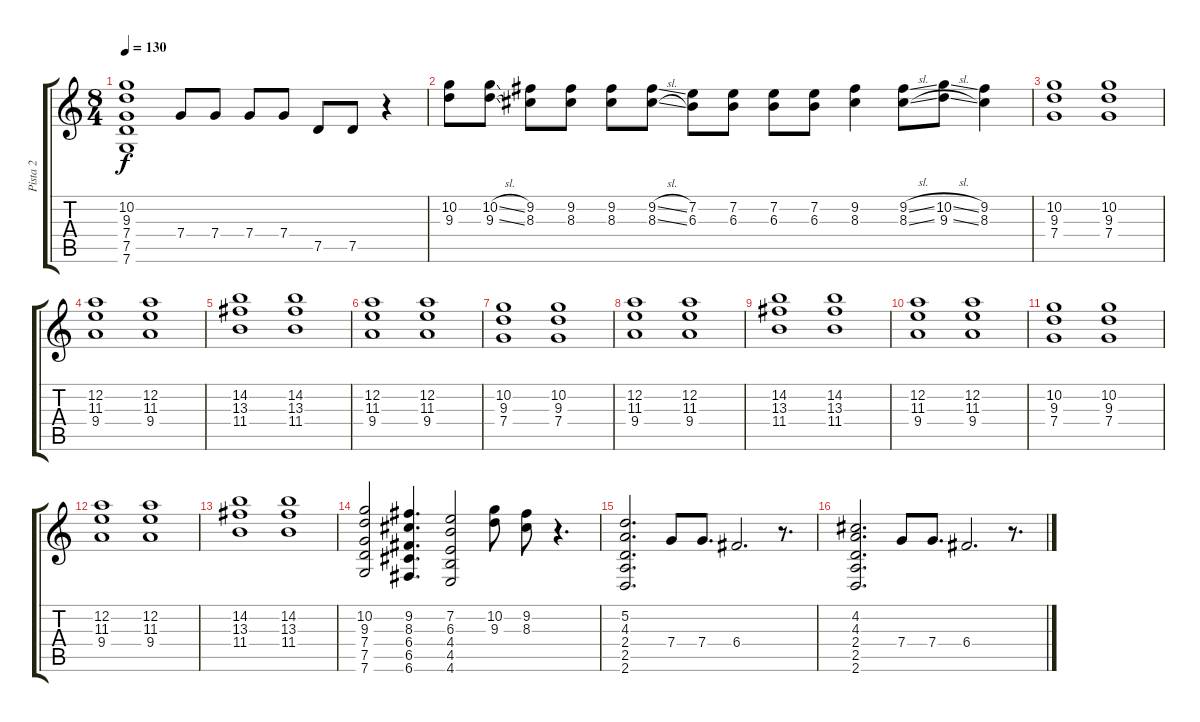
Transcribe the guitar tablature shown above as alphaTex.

\track ("Pista 2" "Pista 2") {instrument acousticguitarnylon}
\staff {score tabs}
\tuning (D4 A3 F3 C3 G2 C2) {hide}
\ts (8 4)
\tempo 130
\clef g2
\ks c
(10.2 9.3 7.4 7.5 7.6).1{dy f} 7.4.8 7.4.8 7.4.8 7.4.8 7.5.8 7.5.8 r.4 |
(10.2 9.3).8 (10.2{sl} 9.3{sl}).8 (9.2 8.3).8 (9.2 8.3).8 (9.2 8.3).8 (9.2{sl} 8.3{sl}).8 (7.2 6.3).8 (7.2 6.3).8 (7.2 6.3).8 (7.2 6.3).8 (9.2 8.3).4 (9.2{sl} 8.3{sl}).8 (10.2{sl} 9.3{sl}).8 (9.2 8.3).4 |
(10.2 9.3 7.4).1 (10.2 9.3 7.4).1 |
(12.2 11.3 9.4).1 (12.2 11.3 9.4).1 |
(14.2 13.3 11.4).1 (14.2 13.3 11.4).1 |
(12.2 11.3 9.4).1 (12.2 11.3 9.4).1 |
(10.2 9.3 7.4).1 (10.2 9.3 7.4).1 |
(12.2 11.3 9.4).1 (12.2 11.3 9.4).1 |
(14.2 13.3 11.4).1 (14.2 13.3 11.4).1 |
(12.2 11.3 9.4).1 (12.2 11.3 9.4).1 |
(10.2 9.3 7.4).1 (10.2 9.3 7.4).1 |
(12.2 11.3 9.4).1 (12.2 11.3 9.4).1 |
(14.2 13.3 11.4).1 (14.2 13.3 11.4).1 |
(10.2 9.3 7.4 7.5 7.6).2 (9.2 8.3 6.4 6.5 6.6).4{d} (7.2 6.3 4.4 4.5 4.6).2 (10.2 9.3).8 (9.2 8.3).8 r.4{d} |
(5.2 4.3 2.4 2.5 2.6).2{d} 7.4.8 7.4.8{d} 6.4.2{d} r.8{d} |
(4.2 4.3 2.4 2.5 2.6).2{d} 7.4.8 7.4.8{d} 6.4.2{d} r.8{d}
